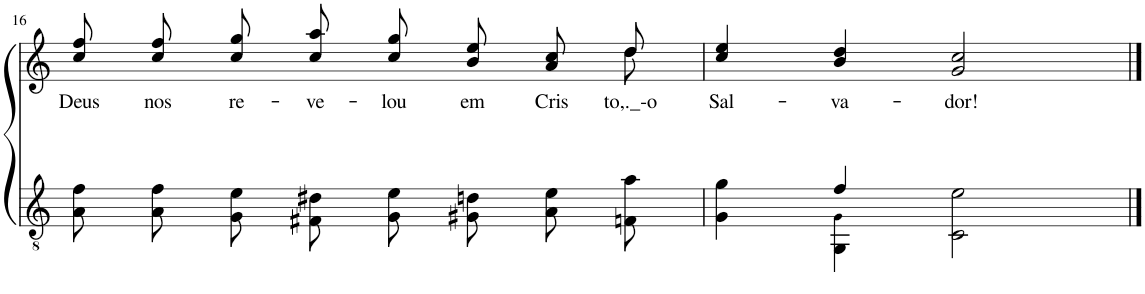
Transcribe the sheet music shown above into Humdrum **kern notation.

**kern	**kern	**text
*part2	*part1	*part1
*staff2	*staff1	*staff1
*I"Parte III e IV	*I"Parte I e II	*
!!LO:PB:g=z
*clefGv2	*clefG2	*
*Trd3c5	*Trd3c5	*
*k[]	*k[]	*
*M4/4	*M4/4	*
=16	=16	=16
!	!	!LO:LY:b
*	*^	*
8A\ 8f\L	8cc\ 8ff\L	2..ryy	Deus
!	!	!	!LO:LY:b
8A\ 8f\J	8cc\ 8ff\J	.	nos
!	!	!	!LO:LY:b
8G\ 8e\L	8cc\ 8gg\L	.	re-
!	!	!	!LO:LY:b
8F#X\ 8d#X\J	8cc\ 8aa\J	.	-ve-
!	!	!	!LO:LY:b
8G\ 8e\L	8cc\ 8gg\L	.	-lou
!	!	!	!LO:LY:b
8G#X\ 8dn\J	8b\ 8ee\J	.	em
!	!	!	!LO:LY:b
8A\ 8e\L	8a\ 8cc\L	.	Cris-
!	!	!	!LO:LY:b
8Fn\ 8a\J	8dd\J	8dd\	-to,._-o
=17	=17	=17	=17
*^	*	*	*
!	!	!	!	!LO:LY:b
*	*	*v	*v	*
4ryy	4G\ 4g\	4cc/ 4ee/	Sal-
!	!	!	!LO:LY:b
4f/	4GG\ 4G!\	4b/ 4dd/	-va-
!	!	!	!LO:LY:b
2ryy	2C\ 2e\	2g/ 2cc/	-dor!
*v	*v	*	*
==	==	==
*-	*-	*-
